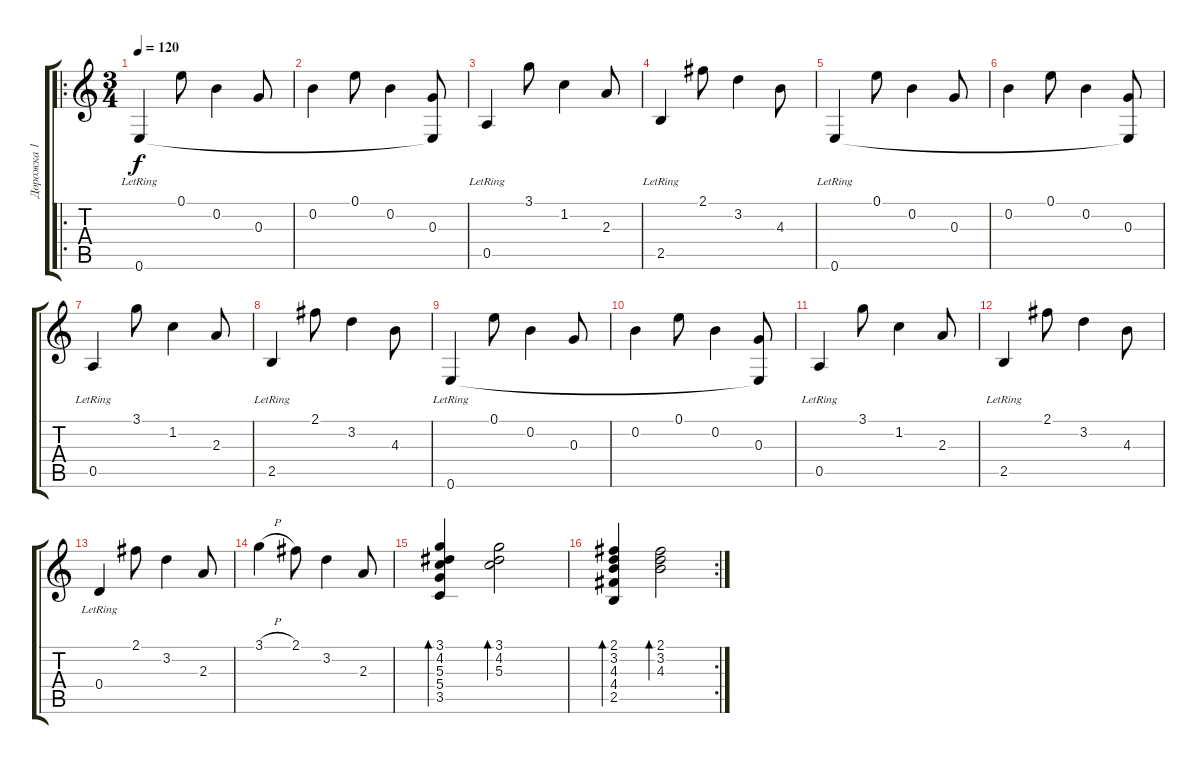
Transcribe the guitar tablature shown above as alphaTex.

\track ("Дорожка 1" "Дорожка 1") {instrument acousticguitarnylon}
\staff {score tabs}
\tuning (E4 B3 G3 D3 A2 E2) {hide}
\ro
\ts (3 4)
\tempo 120
\clef g2
\ks c
0.6{lr}.4{dy f} 0.1.8 0.2.4 0.3.8 |
0.2.4 0.1.8 0.2.4 (0.3 0.6{t}).8 |
0.5{lr}.4 3.1.8 1.2.4 2.3.8 |
2.5{lr}.4 2.1.8 3.2.4 4.3.8 |
0.6{lr}.4 0.1.8 0.2.4 0.3.8 |
0.2.4 0.1.8 0.2.4 (0.3 0.6{t}).8 |
0.5{lr}.4 3.1.8 1.2.4 2.3.8 |
2.5{lr}.4 2.1.8 3.2.4 4.3.8 |
0.6{lr}.4 0.1.8 0.2.4 0.3.8 |
0.2.4 0.1.8 0.2.4 (0.3 0.6{t}).8 |
0.5{lr}.4 3.1.8 1.2.4 2.3.8 |
2.5{lr}.4 2.1.8 3.2.4 4.3.8 |
0.4{lr}.4 2.1.8 3.2.4 2.3.8 |
3.1{h}.4 2.1.8 3.2.4 2.3.8 |
(3.1 4.2 5.3 5.4 3.5).4{bd 60} (3.1 4.2 5.3).2{bd 60} |
\rc 2
(2.1 3.2 4.3 4.4 2.5).4{bd 60} (2.1 3.2 4.3).2{bd 60}
